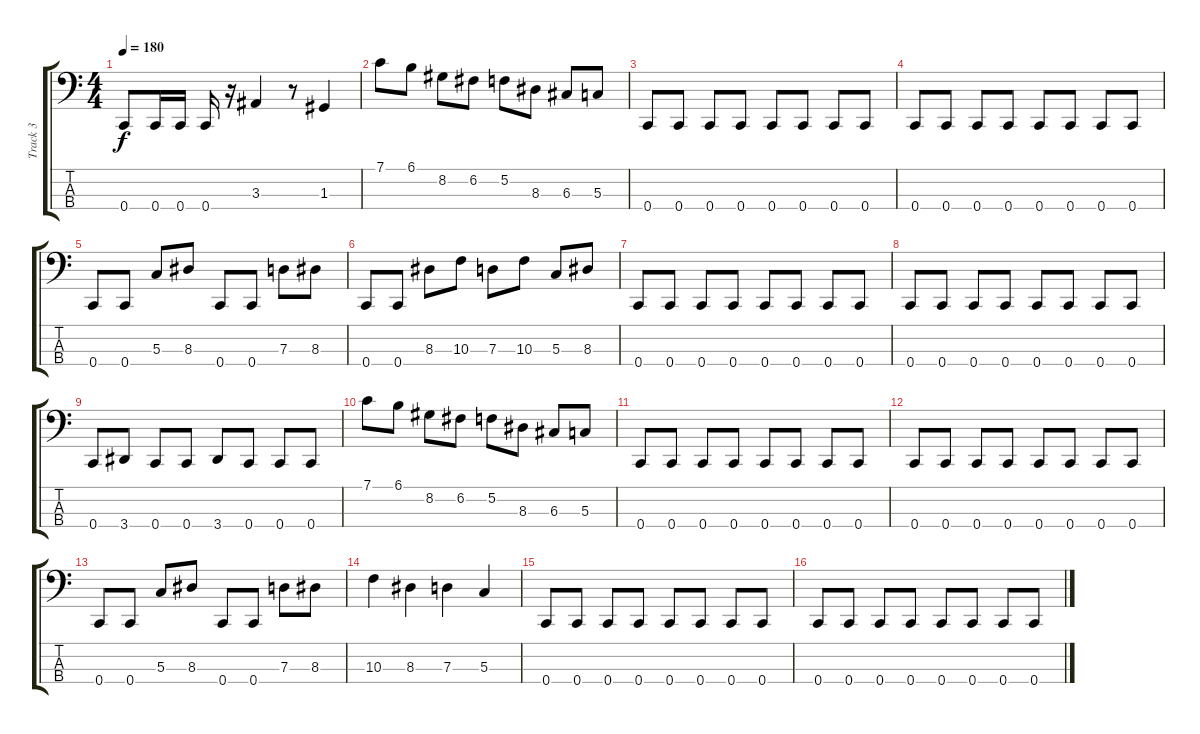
\track ("Track 3" "Track 3") {instrument electricbasspick}
\staff {score tabs}
\tuning (F2 C2 G1 C1) {hide}
\ts (4 4)
\tempo 180
\clef f4
\ks c
0.4.8{dy f instrument electricbasspick} 0.4.16 0.4.16 0.4.16 r.16 3.3.4 r.8 1.3.4 |
7.1.8 6.1.8 8.2.8 6.2.8 5.2.8 8.3.8 6.3.8 5.3.8 |
0.4.8 0.4.8 0.4.8 0.4.8 0.4.8 0.4.8 0.4.8 0.4.8 |
0.4.8 0.4.8 0.4.8 0.4.8 0.4.8 0.4.8 0.4.8 0.4.8 |
0.4.8 0.4.8 5.3.8 8.3.8 0.4.8 0.4.8 7.3.8 8.3.8 |
0.4.8 0.4.8 8.3.8 10.3.8 7.3.8 10.3.8 5.3.8 8.3.8 |
0.4.8 0.4.8 0.4.8 0.4.8 0.4.8 0.4.8 0.4.8 0.4.8 |
0.4.8 0.4.8 0.4.8 0.4.8 0.4.8 0.4.8 0.4.8 0.4.8 |
0.4.8 3.4.8 0.4.8 0.4.8 3.4.8 0.4.8 0.4.8 0.4.8 |
7.1.8 6.1.8 8.2.8 6.2.8 5.2.8 8.3.8 6.3.8 5.3.8 |
0.4.8 0.4.8 0.4.8 0.4.8 0.4.8 0.4.8 0.4.8 0.4.8 |
0.4.8 0.4.8 0.4.8 0.4.8 0.4.8 0.4.8 0.4.8 0.4.8 |
0.4.8 0.4.8 5.3.8 8.3.8 0.4.8 0.4.8 7.3.8 8.3.8 |
10.3.4 8.3.4 7.3.4 5.3.4 |
0.4.8 0.4.8 0.4.8 0.4.8 0.4.8 0.4.8 0.4.8 0.4.8 |
0.4.8 0.4.8 0.4.8 0.4.8 0.4.8 0.4.8 0.4.8 0.4.8
